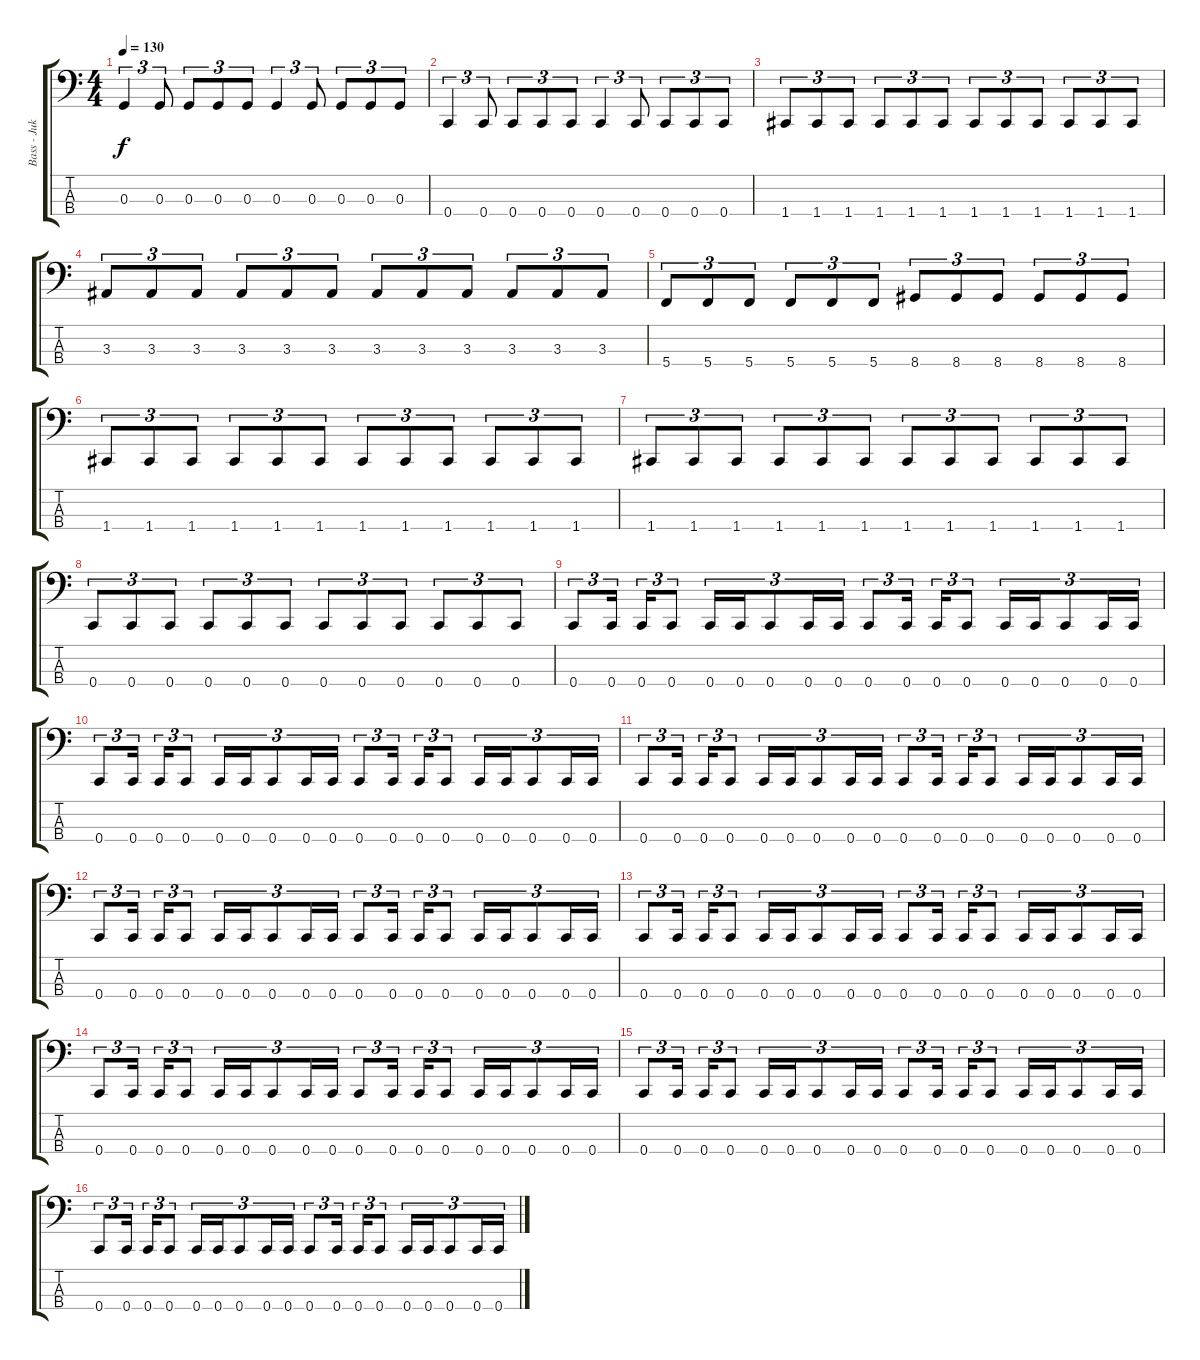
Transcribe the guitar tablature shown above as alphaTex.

\track ("Bass - Jukka Koskinen" "Bass - Juk") {instrument electricbassfinger}
\staff {score tabs}
\tuning (F2 C2 G1 C1) {hide}
\ts (4 4)
\tempo 130
\clef f4
\ks c
0.3.4{tu (3 2) dy f} 0.3.8{tu (3 2)} 0.3.8{tu (3 2)} 0.3.8{tu (3 2)} 0.3.8{tu (3 2)} 0.3.4{tu (3 2)} 0.3.8{tu (3 2)} 0.3.8{tu (3 2)} 0.3.8{tu (3 2)} 0.3.8{tu (3 2)} |
0.4.4{tu (3 2)} 0.4.8{tu (3 2)} 0.4.8{tu (3 2)} 0.4.8{tu (3 2)} 0.4.8{tu (3 2)} 0.4.4{tu (3 2)} 0.4.8{tu (3 2)} 0.4.8{tu (3 2)} 0.4.8{tu (3 2)} 0.4.8{tu (3 2)} |
1.4.8{tu (3 2)} 1.4.8{tu (3 2)} 1.4.8{tu (3 2)} 1.4.8{tu (3 2)} 1.4.8{tu (3 2)} 1.4.8{tu (3 2)} 1.4.8{tu (3 2)} 1.4.8{tu (3 2)} 1.4.8{tu (3 2)} 1.4.8{tu (3 2)} 1.4.8{tu (3 2)} 1.4.8{tu (3 2)} |
3.3.8{tu (3 2)} 3.3.8{tu (3 2)} 3.3.8{tu (3 2)} 3.3.8{tu (3 2)} 3.3.8{tu (3 2)} 3.3.8{tu (3 2)} 3.3.8{tu (3 2)} 3.3.8{tu (3 2)} 3.3.8{tu (3 2)} 3.3.8{tu (3 2)} 3.3.8{tu (3 2)} 3.3.8{tu (3 2)} |
5.4.8{tu (3 2)} 5.4.8{tu (3 2)} 5.4.8{tu (3 2)} 5.4.8{tu (3 2)} 5.4.8{tu (3 2)} 5.4.8{tu (3 2)} 8.4.8{tu (3 2)} 8.4.8{tu (3 2)} 8.4.8{tu (3 2)} 8.4.8{tu (3 2)} 8.4.8{tu (3 2)} 8.4.8{tu (3 2)} |
1.4.8{tu (3 2)} 1.4.8{tu (3 2)} 1.4.8{tu (3 2)} 1.4.8{tu (3 2)} 1.4.8{tu (3 2)} 1.4.8{tu (3 2)} 1.4.8{tu (3 2)} 1.4.8{tu (3 2)} 1.4.8{tu (3 2)} 1.4.8{tu (3 2)} 1.4.8{tu (3 2)} 1.4.8{tu (3 2)} |
1.4.8{tu (3 2)} 1.4.8{tu (3 2)} 1.4.8{tu (3 2)} 1.4.8{tu (3 2)} 1.4.8{tu (3 2)} 1.4.8{tu (3 2)} 1.4.8{tu (3 2)} 1.4.8{tu (3 2)} 1.4.8{tu (3 2)} 1.4.8{tu (3 2)} 1.4.8{tu (3 2)} 1.4.8{tu (3 2)} |
0.4.8{tu (3 2)} 0.4.8{tu (3 2)} 0.4.8{tu (3 2)} 0.4.8{tu (3 2)} 0.4.8{tu (3 2)} 0.4.8{tu (3 2)} 0.4.8{tu (3 2)} 0.4.8{tu (3 2)} 0.4.8{tu (3 2)} 0.4.8{tu (3 2)} 0.4.8{tu (3 2)} 0.4.8{tu (3 2)} |
0.4.8{tu (3 2)} 0.4.16{tu (3 2) beam splitsecondary} 0.4.16{tu (3 2)} 0.4.8{tu (3 2)} 0.4.16{tu (3 2)} 0.4.16{tu (3 2)} 0.4.8{tu (3 2)} 0.4.16{tu (3 2)} 0.4.16{tu (3 2)} 0.4.8{tu (3 2)} 0.4.16{tu (3 2) beam splitsecondary} 0.4.16{tu (3 2)} 0.4.8{tu (3 2)} 0.4.16{tu (3 2)} 0.4.16{tu (3 2)} 0.4.8{tu (3 2)} 0.4.16{tu (3 2)} 0.4.16{tu (3 2)} |
0.4.8{tu (3 2)} 0.4.16{tu (3 2) beam splitsecondary} 0.4.16{tu (3 2)} 0.4.8{tu (3 2)} 0.4.16{tu (3 2)} 0.4.16{tu (3 2)} 0.4.8{tu (3 2)} 0.4.16{tu (3 2)} 0.4.16{tu (3 2)} 0.4.8{tu (3 2)} 0.4.16{tu (3 2) beam splitsecondary} 0.4.16{tu (3 2)} 0.4.8{tu (3 2)} 0.4.16{tu (3 2)} 0.4.16{tu (3 2)} 0.4.8{tu (3 2)} 0.4.16{tu (3 2)} 0.4.16{tu (3 2)} |
0.4.8{tu (3 2)} 0.4.16{tu (3 2) beam splitsecondary} 0.4.16{tu (3 2)} 0.4.8{tu (3 2)} 0.4.16{tu (3 2)} 0.4.16{tu (3 2)} 0.4.8{tu (3 2)} 0.4.16{tu (3 2)} 0.4.16{tu (3 2)} 0.4.8{tu (3 2)} 0.4.16{tu (3 2) beam splitsecondary} 0.4.16{tu (3 2)} 0.4.8{tu (3 2)} 0.4.16{tu (3 2)} 0.4.16{tu (3 2)} 0.4.8{tu (3 2)} 0.4.16{tu (3 2)} 0.4.16{tu (3 2)} |
0.4.8{tu (3 2)} 0.4.16{tu (3 2) beam splitsecondary} 0.4.16{tu (3 2)} 0.4.8{tu (3 2)} 0.4.16{tu (3 2)} 0.4.16{tu (3 2)} 0.4.8{tu (3 2)} 0.4.16{tu (3 2)} 0.4.16{tu (3 2)} 0.4.8{tu (3 2)} 0.4.16{tu (3 2) beam splitsecondary} 0.4.16{tu (3 2)} 0.4.8{tu (3 2)} 0.4.16{tu (3 2)} 0.4.16{tu (3 2)} 0.4.8{tu (3 2)} 0.4.16{tu (3 2)} 0.4.16{tu (3 2)} |
0.4.8{tu (3 2)} 0.4.16{tu (3 2) beam splitsecondary} 0.4.16{tu (3 2)} 0.4.8{tu (3 2)} 0.4.16{tu (3 2)} 0.4.16{tu (3 2)} 0.4.8{tu (3 2)} 0.4.16{tu (3 2)} 0.4.16{tu (3 2)} 0.4.8{tu (3 2)} 0.4.16{tu (3 2) beam splitsecondary} 0.4.16{tu (3 2)} 0.4.8{tu (3 2)} 0.4.16{tu (3 2)} 0.4.16{tu (3 2)} 0.4.8{tu (3 2)} 0.4.16{tu (3 2)} 0.4.16{tu (3 2)} |
0.4.8{tu (3 2)} 0.4.16{tu (3 2) beam splitsecondary} 0.4.16{tu (3 2)} 0.4.8{tu (3 2)} 0.4.16{tu (3 2)} 0.4.16{tu (3 2)} 0.4.8{tu (3 2)} 0.4.16{tu (3 2)} 0.4.16{tu (3 2)} 0.4.8{tu (3 2)} 0.4.16{tu (3 2) beam splitsecondary} 0.4.16{tu (3 2)} 0.4.8{tu (3 2)} 0.4.16{tu (3 2)} 0.4.16{tu (3 2)} 0.4.8{tu (3 2)} 0.4.16{tu (3 2)} 0.4.16{tu (3 2)} |
0.4.8{tu (3 2)} 0.4.16{tu (3 2) beam splitsecondary} 0.4.16{tu (3 2)} 0.4.8{tu (3 2)} 0.4.16{tu (3 2)} 0.4.16{tu (3 2)} 0.4.8{tu (3 2)} 0.4.16{tu (3 2)} 0.4.16{tu (3 2)} 0.4.8{tu (3 2)} 0.4.16{tu (3 2) beam splitsecondary} 0.4.16{tu (3 2)} 0.4.8{tu (3 2)} 0.4.16{tu (3 2)} 0.4.16{tu (3 2)} 0.4.8{tu (3 2)} 0.4.16{tu (3 2)} 0.4.16{tu (3 2)} |
0.4.8{tu (3 2)} 0.4.16{tu (3 2) beam splitsecondary} 0.4.16{tu (3 2)} 0.4.8{tu (3 2)} 0.4.16{tu (3 2)} 0.4.16{tu (3 2)} 0.4.8{tu (3 2)} 0.4.16{tu (3 2)} 0.4.16{tu (3 2)} 0.4.8{tu (3 2)} 0.4.16{tu (3 2) beam splitsecondary} 0.4.16{tu (3 2)} 0.4.8{tu (3 2)} 0.4.16{tu (3 2)} 0.4.16{tu (3 2)} 0.4.8{tu (3 2)} 0.4.16{tu (3 2)} 0.4.16{tu (3 2)}
